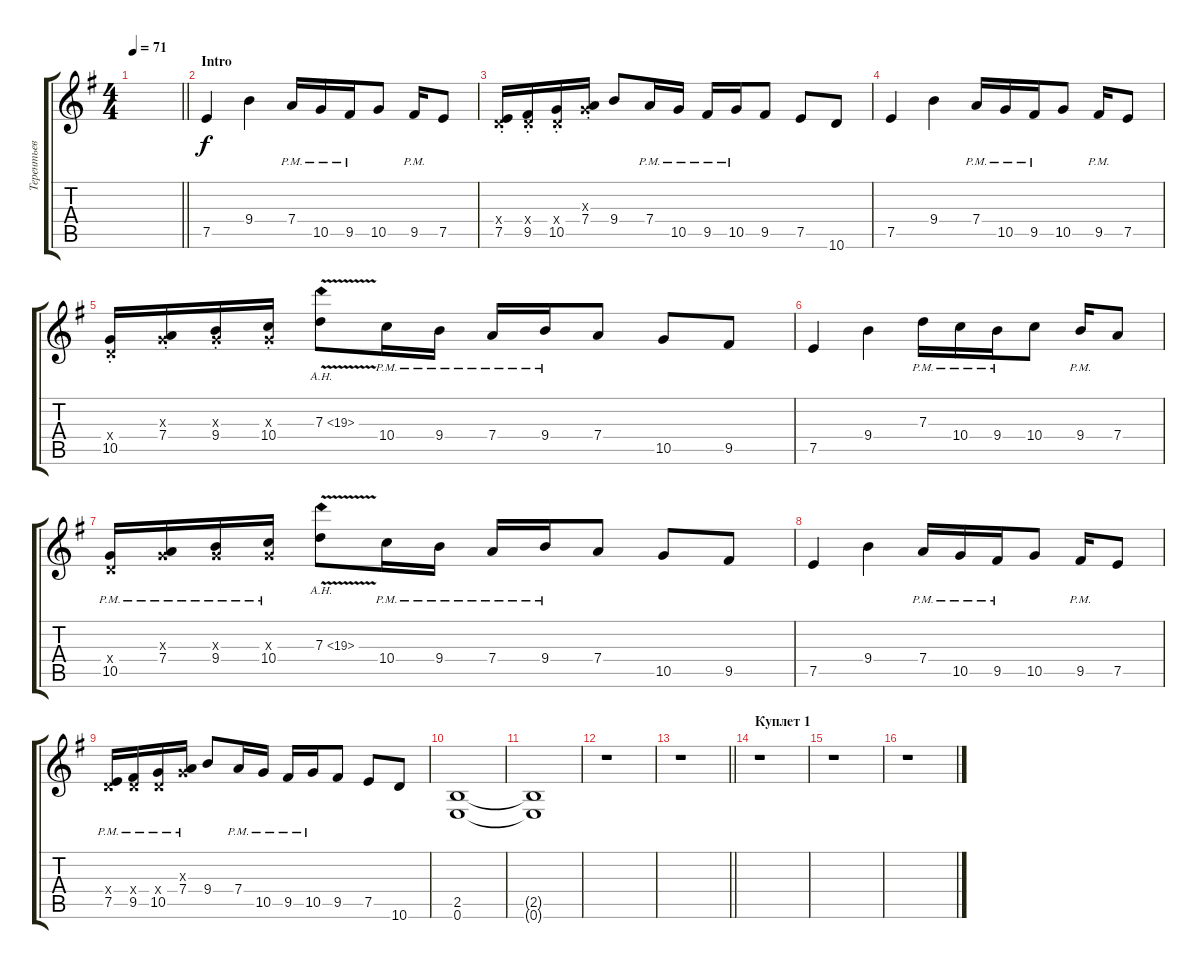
\track ("Терентьев" "Терентьев") {instrument distortionguitar}
\staff {score tabs}
\tuning (E4 B3 G3 D3 A2 E2) {hide}
\ts (4 4)
\tempo 71
\clef g2
\barLineRight lightlight
\ks eminor
|
\section ("" "Intro")
7.5.4 9.4.4 7.4{pm}.16 10.5{pm}.16 9.5{pm}.16 10.5.8 9.5{pm}.16 7.5.8 |
(0.4{x} 7.5{st}).16 (0.4{x} 9.5{st}).16 (0.4{x} 10.5{st}).16 (0.3{x} 7.4{st}).16 9.4.8 7.4{pm}.16 10.5{pm}.16 9.5{pm}.16 10.5{pm}.16 9.5.8 7.5.8 10.6.8 |
7.5.4 9.4.4 7.4{pm}.16 10.5{pm}.16 9.5{pm}.16 10.5.8 9.5{pm}.16 7.5.8 |
(0.4{x} 10.5{st}).16 (0.3{x} 7.4{st}).16 (0.3{x} 9.4{st}).16 (0.3{x} 10.4{st}).16 7.3{ah 12 v}.8 10.4{pm}.16 9.4{pm}.16 7.4{pm}.16 9.4{pm}.16 7.4.8 10.5.8 9.5.8 |
7.5.4 9.4.4 7.3{pm}.16 10.4{pm}.16 9.4{pm}.16 10.4.8 9.4{pm}.16 7.4.8 |
(0.4{x} 10.5{pm}).16 (0.3{x} 7.4{pm}).16 (0.3{x} 9.4{pm}).16 (0.3{x} 10.4{pm}).16 7.3{ah 12 v}.8 10.4{pm}.16 9.4{pm}.16 7.4{pm}.16 9.4{pm}.16 7.4.8 10.5.8 9.5.8 |
7.5.4 9.4.4 7.4{pm}.16 10.5{pm}.16 9.5{pm}.16 10.5.8 9.5{pm}.16 7.5.8 |
(0.4{x} 7.5{pm}).16 (0.4{x} 9.5{pm}).16 (0.4{x} 10.5{pm}).16 (0.3{x} 7.4{pm}).16 9.4.8 7.4{pm}.16 10.5{pm}.16 9.5{pm}.16 10.5{pm}.16 9.5.8 7.5.8 10.6.8 |
(2.5 0.6).1 |
(2.5{t} 0.6{t}).1 |
r.1 |
\barLineRight lightlight
r.1 |
\section ("" "Куплет 1")
r.1 |
r.1 |
r.1
